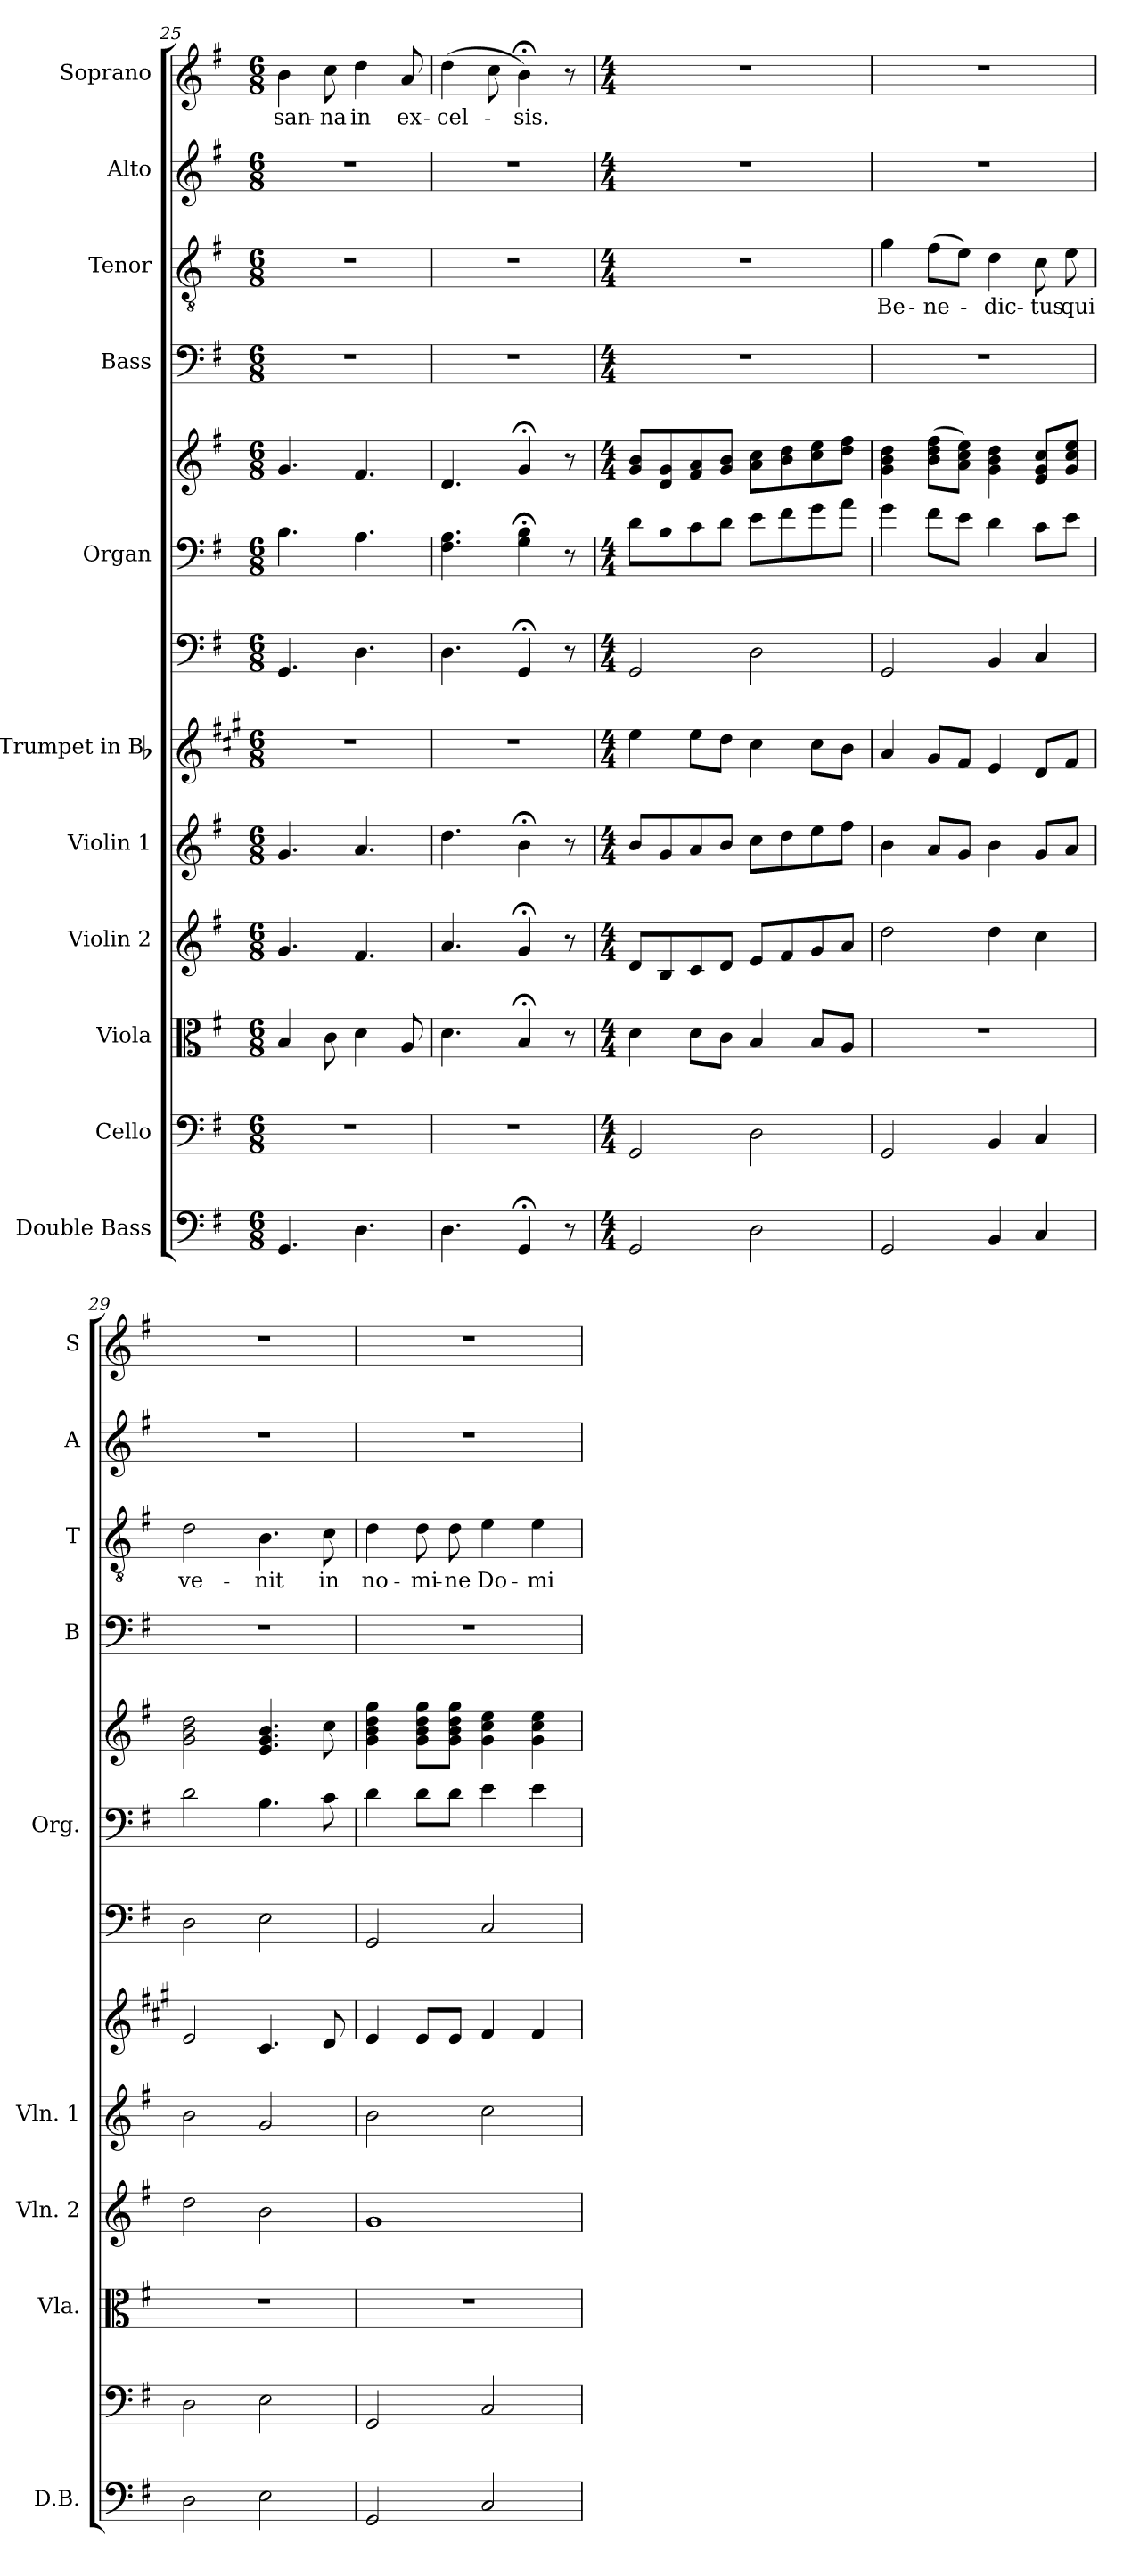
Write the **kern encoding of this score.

**kern	**kern	**kern	**kern	**kern	**kern	**kern	**kern	**kern	**kern	**kern	**text	**kern	**kern	**text
*part12	*part11	*part10	*part9	*part8	*part7	*part6	*part5	*part5	*part4	*part3	*part3	*part2	*part1	*part1
*staff13	*staff12	*staff11	*staff10	*staff9	*staff8	*staff7	*staff6	*staff5	*staff4	*staff3	*staff3	*staff2	*staff1	*staff1
*I"Double Bass	*I"Cello	*I"Viola	*I"Violin 2	*I"Violin 1	*I"Trumpet in Bb	*	*I"Organ	*	*I"Bass	*I"Tenor	*	*I"Alto	*I"Soprano	*
*I'D.B.	*	*I'Vla.	*I'Vln. 2	*I'Vln. 1	*	*	*I'Org.	*	*I'B	*I'T	*	*I'A	*I'S	*
*clefF4	*clefF4	*clefC3	*clefG2	*clefG2	*clefG2	*clefF4	*clefF4	*clefG2	*clefF4	*clefGv2	*	*clefG2	*clefG2	*
*ITrd7c12	*	*	*	*	*ITrd1c2	*	*	*	*	*	*	*	*	*
*k[f#]	*k[f#]	*k[f#]	*k[f#]	*k[f#]	*k[f#]	*k[f#]	*k[f#]	*k[f#]	*k[f#]	*k[f#]	*	*k[f#]	*k[f#]	*
*G:	*G:	*G:	*G:	*G:	*G:	*G:	*G:	*G:	*G:	*G:	*	*G:	*G:	*
*M6/8	*M6/8	*M6/8	*M6/8	*M6/8	*M6/8	*M6/8	*M6/8	*M6/8	*M6/8	*M6/8	*	*M6/8	*M6/8	*
=25	=25	=25	=25	=25	=25	=25	=25	=25	=25	=25	=25	=25	=25	=25
!	!	!	!	!	!	!	!	!	!	!	!	!	!	!LO:LY:b
4.GGG/	2.r	4B/	4.g/	4.g/	2.r	4.GG/	4.B\	4.g/	2.r	2.r	.	2.r	4b\	-san-
!	!	!	!	!	!	!	!	!	!	!	!	!	!	!LO:LY:b
.	.	8c\	.	.	.	.	.	.	.	.	.	.	8cc\	-na
!	!	!	!	!	!	!	!	!	!	!	!	!	!	!LO:LY:b
4.DD\	.	4d\	4.f#/	4.a/	.	4.D\	4.A\	4.f#/	.	.	.	.	4dd\	in
!	!	!	!	!	!	!	!	!	!	!	!	!	!	!LO:LY:b
.	.	8A/	.	.	.	.	.	.	.	.	.	.	8a/	ex-
=26	=26	=26	=26	=26	=26	=26	=26	=26	=26	=26	=26	=26	=26	=26
!	!	!	!	!	!	!	!	!	!	!	!	!	!	!LO:LY:b
4.DD\	2.r	4.d\	4.a/	4.dd\	2.r	4.D\	4.F#\ 4.A\	4.d/	2.r	2.r	.	2.r	(>4dd\	-cel-
.	.	.	.	.	.	.	.	.	.	.	.	.	8cc\	.
!	!	!	!	!	!	!	!	!	!	!	!	!	!	!LO:LY:b
4GGG;</	.	4B;</	4g;</	4b;<\	.	4GG;</	4G\;< 4B\;<	4g;</	.	.	.	.	4b;<\)	-sis.
8r	.	8r	8r	8r	.	8r	8r	8r	.	.	.	.	8r	.
!!LO:PB:g=z
=27	=27	=27	=27	=27	=27	=27	=27	=27	=27	=27	=27	=27	=27	=27
*M4/4	*M4/4	*M4/4	*M4/4	*M4/4	*M4/4	*M4/4	*M4/4	*M4/4	*M4/4	*M4/4	*	*M4/4	*M4/4	*
2GGG/	2GG/	4d\	8d/L	8b/L	4dd\	2GG/	8d\L	8g/ 8b/L	1r	1r	.	1r	1r	.
.	.	.	8B/	8g/	.	.	8B\	8d/ 8g/	.	.	.	.	.	.
.	.	8d\L	8c/	8a/	8dd\L	.	8c\	8f#/ 8a/	.	.	.	.	.	.
.	.	8c\J	8d/J	8b/J	8cc\J	.	8d\J	8g/ 8b/J	.	.	.	.	.	.
2DD\	2D\	4B/	8e/L	8cc\L	4b\	2D\	8e\L	8a\ 8cc\L	.	.	.	.	.	.
.	.	.	8f#/	8dd\	.	.	8f#\	8b\ 8dd\	.	.	.	.	.	.
.	.	8B/L	8g/	8ee\	8b\L	.	8g\	8cc\ 8ee\	.	.	.	.	.	.
.	.	8A/J	8a/J	8ff#\J	8a\J	.	8a\J	8dd\ 8ff#\J	.	.	.	.	.	.
=28	=28	=28	=28	=28	=28	=28	=28	=28	=28	=28	=28	=28	=28	=28
!	!	!	!	!	!	!	!	!	!	!	!LO:LY:b	!	!	!
2GGG/	2GG/	1r	2dd\	4b\	4g/	2GG/	4g\	4g\ 4b\ 4dd\	1r	4g\	Be-	1r	1r	.
!	!	!	!	!	!	!	!	!	!	!	!LO:LY:b	!	!	!
.	.	.	.	8a/L	8f#/L	.	8f#\L	(>8b\ 8dd\ 8ff#\L	.	(>8f#\L	-ne-	.	.	.
.	.	.	.	8g/J	8e/J	.	8e\J	8a\ 8cc\ 8ee\J)	.	8e\J)	.	.	.	.
!	!	!	!	!	!	!	!	!	!	!	!LO:LY:b	!	!	!
4BBB/	4BB/	.	4dd\	4b\	4d/	4BB/	4d\	4g\ 4b\ 4dd\	.	4d\	-dic-	.	.	.
!	!	!	!	!	!	!	!	!	!	!	!LO:LY:b	!	!	!
4CC/	4C/	.	4cc\	8g/L	8c/L	4C/	8c\L	8e/ 8g/ 8cc/L	.	8c\	-tus	.	.	.
!	!	!	!	!	!	!	!	!	!	!	!LO:LY:b	!	!	!
.	.	.	.	8a/J	8e/J	.	8e\J	8g/ 8cc/ 8ee/J	.	8e\	qui	.	.	.
=29	=29	=29	=29	=29	=29	=29	=29	=29	=29	=29	=29	=29	=29	=29
!	!	!	!	!	!	!	!	!	!	!	!LO:LY:b	!	!	!
2DD\	2D\	1r	2dd\	2b\	2d/	2D\	2d\	2g\ 2b\ 2dd\	1r	2d\	ve-	1r	1r	.
!	!	!	!	!	!	!	!	!	!	!	!LO:LY:b	!	!	!
2EE\	2E\	.	2b\	2g/	4.B/	2E\	4.B\	4.e/ 4.g/ 4.b/	.	4.B\	-nit	.	.	.
!	!	!	!	!	!	!	!	!	!	!	!LO:LY:b	!	!	!
.	.	.	.	.	8c/	.	8c\	8cc\	.	8c\	in	.	.	.
=30	=30	=30	=30	=30	=30	=30	=30	=30	=30	=30	=30	=30	=30	=30
!	!	!	!	!	!	!	!	!	!	!	!LO:LY:b	!	!	!
2GGG/	2GG/	1r	1g	2b\	4d/	2GG/	4d\	4g\ 4b\ 4dd\ 4gg\	1r	4d\	no-	1r	1r	.
!	!	!	!	!	!	!	!	!	!	!	!LO:LY:b	!	!	!
.	.	.	.	.	8d/L	.	8d\L	8g\ 8b\ 8dd\ 8gg\L	.	8d\	-mi-	.	.	.
!	!	!	!	!	!	!	!	!	!	!	!LO:LY:b	!	!	!
.	.	.	.	.	8d/J	.	8d\J	8g\ 8b\ 8dd\ 8gg\J	.	8d\	-ne	.	.	.
!	!	!	!	!	!	!	!	!	!	!	!LO:LY:b	!	!	!
2CC/	2C/	.	.	2cc\	4e/	2C/	4e\	4g\ 4cc\ 4ee\	.	4e\	Do-	.	.	.
!	!	!	!	!	!	!	!	!	!	!	!LO:LY:b	!	!	!
.	.	.	.	.	4e/	.	4e\	4g\ 4cc\ 4ee\	.	4e\	-mi-	.	.	.
=	=	=	=	=	=	=	=	=	=	=	=	=	=	=
*-	*-	*-	*-	*-	*-	*-	*-	*-	*-	*-	*-	*-	*-	*-
